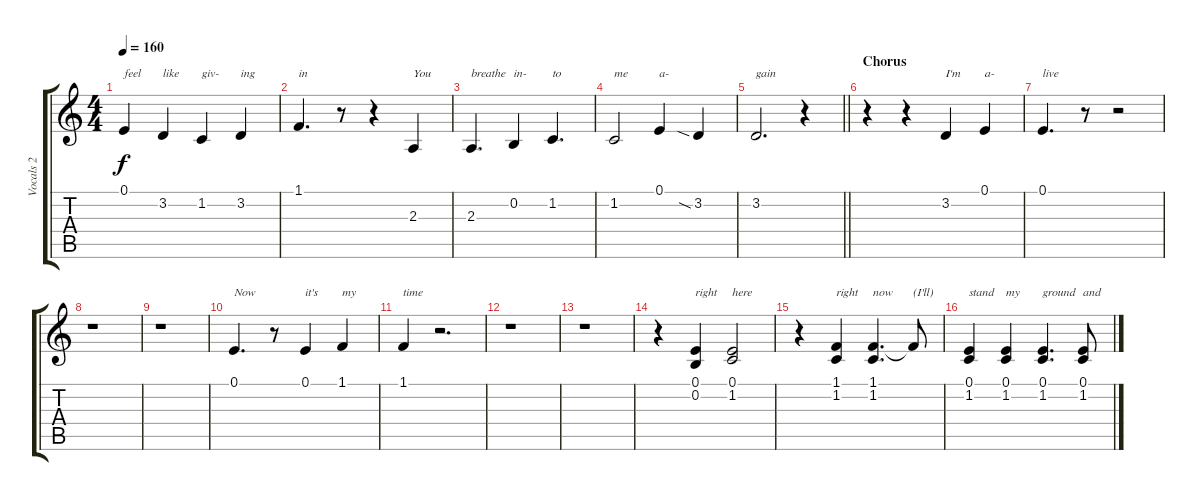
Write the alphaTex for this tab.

\track ("Vocals 2" "Vocals 2") {instrument lead1square}
\staff {score tabs}
\tuning (E4 B3 G3 D3 A2 E2) {hide}
\ts (4 4)
\tempo 160
\clef g2
\ks c
0.1.4{txt "feel" dy f} 3.2.4{txt "like"} 1.2.4{txt "giv-"} 3.2.4{txt "ing"} |
1.1.4{d txt "in"} r.8 r.4 2.3.4{txt "You"} |
2.3.4{d txt "breathe"} 0.2.4{txt "in-"} 1.2.4{d txt "to"} |
1.2.2{txt "me"} 0.1.4{txt "a-"} 3.2{sia}.4 |
\barLineRight lightlight
3.2.2{d txt "gain"} r.4 |
\section ("" "Chorus")
r.4 r.4 3.2.4{txt "I'm"} 0.1.4{txt "a-"} |
0.1.4{d txt "live"} r.8 r.2 |
r.1 |
r.1 |
0.1.4{d txt "Now"} r.8 0.1.4{txt "it's"} 1.1.4{txt "my"} |
1.1.4{txt "time"} r.2{d} |
r.1 |
r.1 |
r.4 (0.1 0.2).4{txt "right"} (0.1 1.2).2{txt "here"} |
r.4 (1.1 1.2).4{txt "right"} (1.1 1.2).4{d txt "now"} 1.1{t}.8{txt "(I'll)"} |
(0.1 1.2).4{txt "stand"} (0.1 1.2).4{txt "my"} (0.1 1.2).4{d txt "ground"} (0.1 1.2).8{txt "and"}
